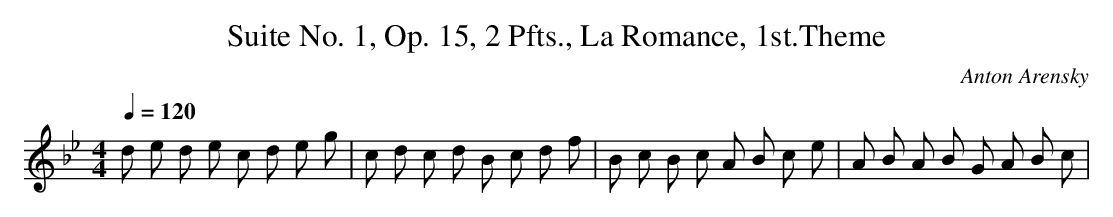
X:1
T: Suite No. 1, Op. 15, 2 Pfts., La Romance, 1st.Theme
C: Anton Arensky
M: 4/4
L: 1/16
Q:1/4=120
K:Bb % 2 flats
d2 e2 d2 e2 c2 d2 e2 g2| \
c2 d2 c2 d2 B2 c2 d2 f2| \
B2 c2 B2 c2 A2 B2 c2 e2| \
A2 B2 A2 B2 G2 A2 B2 c2| \
